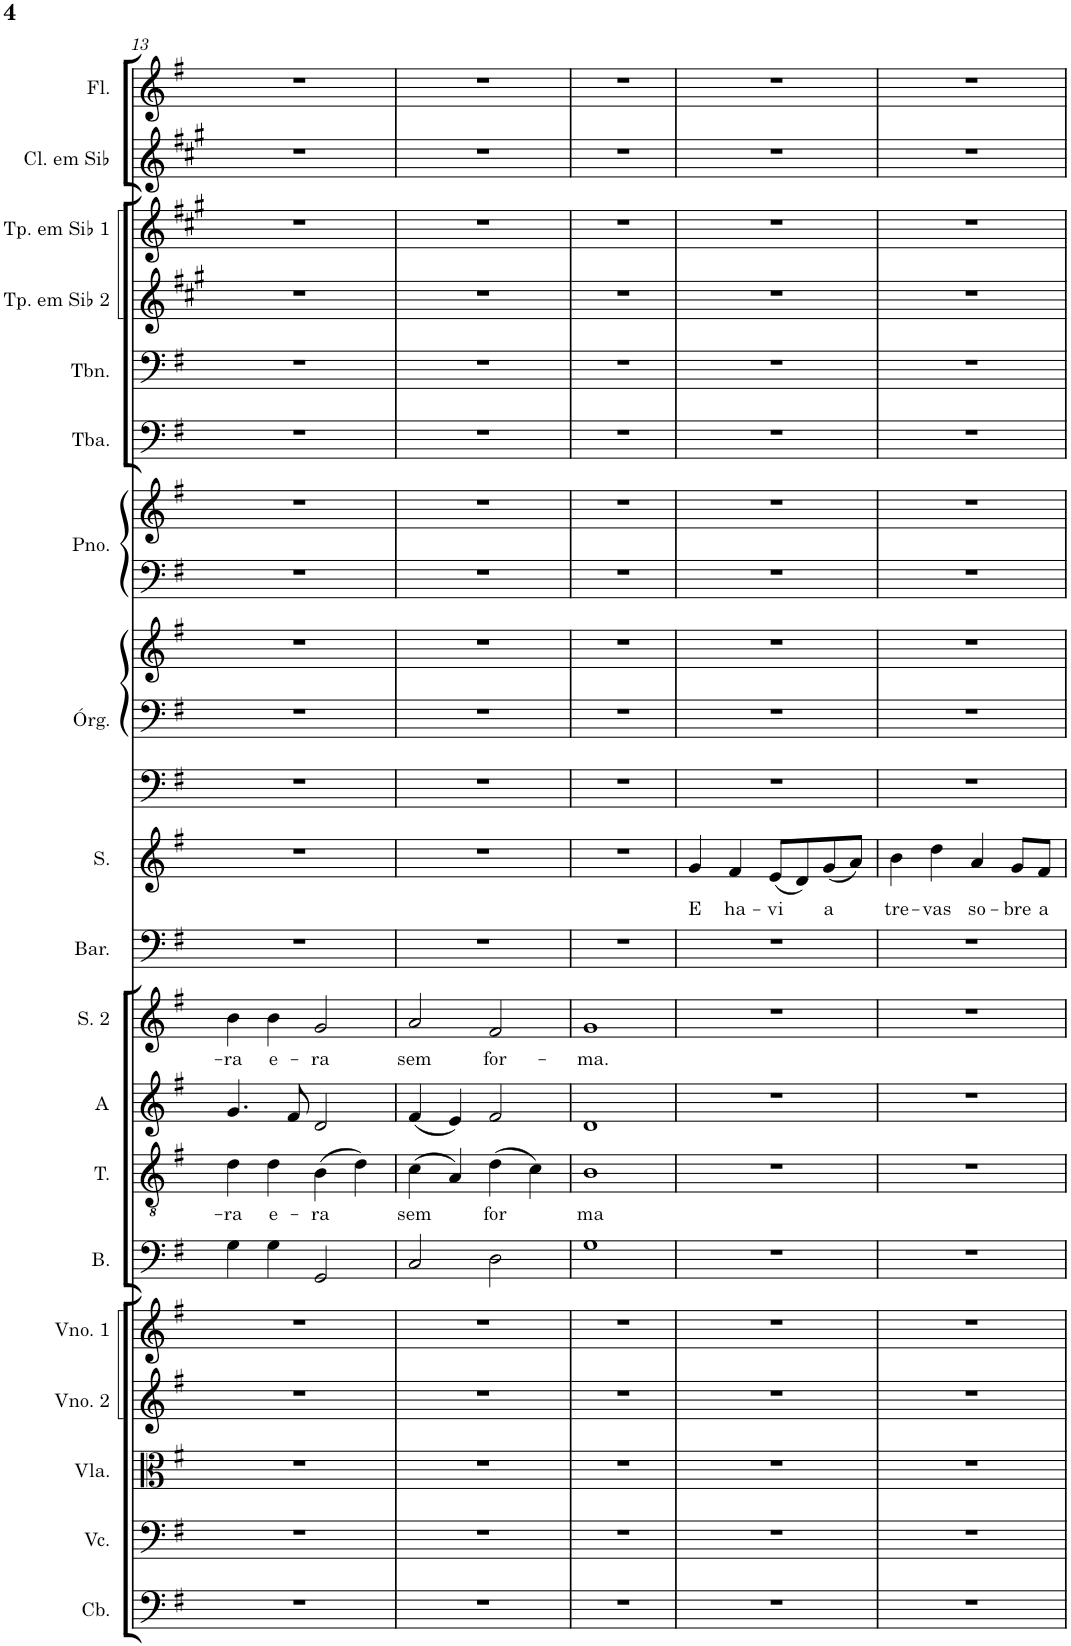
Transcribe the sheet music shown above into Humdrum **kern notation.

**kern	**kern	**kern	**kern	**kern	**kern	**kern	**text	**kern	**kern	**text	**kern	**kern	**text	**kern	**kern	**kern	**kern	**kern	**kern	**kern	**kern	**kern	**kern	**kern
*part19	*part18	*part17	*part16	*part15	*part14	*part13	*part13	*part12	*part11	*part11	*part10	*part9	*part9	*part8	*part8	*part8	*part7	*part7	*part6	*part5	*part4	*part3	*part2	*part1
*staff22	*staff21	*staff20	*staff19	*staff18	*staff17	*staff16	*staff16	*staff15	*staff14	*staff14	*staff13	*staff12	*staff12	*staff11	*staff10	*staff9	*staff8	*staff7	*staff6	*staff5	*staff4	*staff3	*staff2	*staff1
*I"Contrabaixo	*I"Violoncelo	*I"Viola	*I"Violino 2	*I"Violino 1	*I"Baixo	*I"Tenor	*	*I"Alto	*I"Soprano 2	*	*I"Barítono	*I"Soprano	*	*I"Órgão	*	*	*I"Piano	*	*I"Tuba	*I"Trombone	*I"Trompete em Sib 2	*I"Trompete em Sib 1	*I"Clarinete em Sib	*I"Flauta Transversal
*I'Cb.	*I'Vc.	*I'Vla.	*I'Vno. 2	*I'Vno. 1	*I'B.	*I'T.	*	*I'A	*I'S. 2	*	*I'Bar.	*I'S.	*	*I'Órg.	*	*	*I'Pno.	*	*I'Tba.	*I'Tbn.	*I'Tp. em Sib 2	*I'Tp. em Sib 1	*I'Cl. em Sib	*I'Fl.
!!LO:PB:g=z
*clefF4	*clefF4	*clefC3	*clefG2	*clefG2	*clefF4	*clefGv2	*	*clefG2	*clefG2	*	*clefF4	*clefG2	*	*clefF4	*clefF4	*clefG2	*clefF4	*clefG2	*clefF4	*clefF4	*clefG2	*clefG2	*clefG2	*clefG2
*Trd7c12	*	*	*	*	*	*	*	*	*	*	*	*	*	*	*	*	*	*	*	*	*Trd1c2	*Trd1c2	*Trd1c2	*
*k[f#]	*k[f#]	*k[f#]	*k[f#]	*k[f#]	*k[f#]	*k[f#]	*	*k[f#]	*k[f#]	*	*k[f#]	*k[f#]	*	*k[f#]	*k[f#]	*k[f#]	*k[f#]	*k[f#]	*k[f#]	*k[f#]	*k[f#c#g#]	*k[f#c#g#]	*k[f#c#g#]	*k[f#]
*M4/4	*M4/4	*M4/4	*M4/4	*M4/4	*M4/4	*M4/4	*	*M4/4	*M4/4	*	*M4/4	*M4/4	*	*M4/4	*M4/4	*M4/4	*M4/4	*M4/4	*M4/4	*M4/4	*M4/4	*M4/4	*M4/4	*M4/4
=13	=13	=13	=13	=13	=13	=13	=13	=13	=13	=13	=13	=13	=13	=13	=13	=13	=13	=13	=13	=13	=13	=13	=13	=13
!	!	!	!	!	!	!	!LO:LY:b	!	!	!LO:LY:b	!	!	!	!	!	!	!	!	!	!	!	!	!	!
1r	1r	1r	1r	1r	4G\	4d\	-ra	4.g/	4b\	-ra	1r	1r	.	1r	1r	1r	1r	1r	1r	1r	1r	1r	1r	1r
!	!	!	!	!	!	!	!LO:LY:b	!	!	!LO:LY:b	!	!	!	!	!	!	!	!	!	!	!	!	!	!
.	.	.	.	.	4G\	4d\	e-	.	4b\	e-	.	.	.	.	.	.	.	.	.	.	.	.	.	.
.	.	.	.	.	.	.	.	8f#/	.	.	.	.	.	.	.	.	.	.	.	.	.	.	.	.
!	!	!	!	!	!	!	!LO:LY:b	!	!	!LO:LY:b	!	!	!	!	!	!	!	!	!	!	!	!	!	!
.	.	.	.	.	2GG/	(4B\	-ra	2d/	2g/	-ra	.	.	.	.	.	.	.	.	.	.	.	.	.	.
.	.	.	.	.	.	4d\)	.	.	.	.	.	.	.	.	.	.	.	.	.	.	.	.	.	.
=14	=14	=14	=14	=14	=14	=14	=14	=14	=14	=14	=14	=14	=14	=14	=14	=14	=14	=14	=14	=14	=14	=14	=14	=14
!	!	!	!	!	!	!	!LO:LY:b	!	!	!LO:LY:b	!	!	!	!	!	!	!	!	!	!	!	!	!	!
1r	1r	1r	1r	1r	2C/	(4c\	sem	(4f#/	2a/	sem	1r	1r	.	1r	1r	1r	1r	1r	1r	1r	1r	1r	1r	1r
.	.	.	.	.	.	4A/)	.	4e/)	.	.	.	.	.	.	.	.	.	.	.	.	.	.	.	.
!	!	!	!	!	!	!	!LO:LY:b	!	!	!LO:LY:b	!	!	!	!	!	!	!	!	!	!	!	!	!	!
.	.	.	.	.	2D\	(4d\	for	2f#/	2f#/	for-	.	.	.	.	.	.	.	.	.	.	.	.	.	.
.	.	.	.	.	.	4c\)	.	.	.	.	.	.	.	.	.	.	.	.	.	.	.	.	.	.
=15	=15	=15	=15	=15	=15	=15	=15	=15	=15	=15	=15	=15	=15	=15	=15	=15	=15	=15	=15	=15	=15	=15	=15	=15
!	!	!	!	!	!	!	!LO:LY:b	!	!	!LO:LY:b	!	!	!	!	!	!	!	!	!	!	!	!	!	!
1r	1r	1r	1r	1r	1G	1B	ma	1d	1g	-ma.	1r	1r	.	1r	1r	1r	1r	1r	1r	1r	1r	1r	1r	1r
=16	=16	=16	=16	=16	=16	=16	=16	=16	=16	=16	=16	=16	=16	=16	=16	=16	=16	=16	=16	=16	=16	=16	=16	=16
!	!	!	!	!	!	!	!	!	!	!	!	!	!LO:LY:b	!	!	!	!	!	!	!	!	!	!	!
1r	1r	1r	1r	1r	1r	1r	.	1r	1r	.	1r	4g/	E	1r	1r	1r	1r	1r	1r	1r	1r	1r	1r	1r
!	!	!	!	!	!	!	!	!	!	!	!	!	!LO:LY:b	!	!	!	!	!	!	!	!	!	!	!
.	.	.	.	.	.	.	.	.	.	.	.	4f#/	ha-	.	.	.	.	.	.	.	.	.	.	.
!	!	!	!	!	!	!	!	!	!	!	!	!	!LO:LY:b	!	!	!	!	!	!	!	!	!	!	!
.	.	.	.	.	.	.	.	.	.	.	.	(8e/L	-vi	.	.	.	.	.	.	.	.	.	.	.
.	.	.	.	.	.	.	.	.	.	.	.	8d/)	.	.	.	.	.	.	.	.	.	.	.	.
!	!	!	!	!	!	!	!	!	!	!	!	!	!LO:LY:b	!	!	!	!	!	!	!	!	!	!	!
.	.	.	.	.	.	.	.	.	.	.	.	(8g/	a	.	.	.	.	.	.	.	.	.	.	.
.	.	.	.	.	.	.	.	.	.	.	.	8a/J)	.	.	.	.	.	.	.	.	.	.	.	.
=17	=17	=17	=17	=17	=17	=17	=17	=17	=17	=17	=17	=17	=17	=17	=17	=17	=17	=17	=17	=17	=17	=17	=17	=17
!	!	!	!	!	!	!	!	!	!	!	!	!	!LO:LY:b	!	!	!	!	!	!	!	!	!	!	!
1r	1r	1r	1r	1r	1r	1r	.	1r	1r	.	1r	4b\	tre-	1r	1r	1r	1r	1r	1r	1r	1r	1r	1r	1r
!	!	!	!	!	!	!	!	!	!	!	!	!	!LO:LY:b	!	!	!	!	!	!	!	!	!	!	!
.	.	.	.	.	.	.	.	.	.	.	.	4dd\	-vas	.	.	.	.	.	.	.	.	.	.	.
!	!	!	!	!	!	!	!	!	!	!	!	!	!LO:LY:b	!	!	!	!	!	!	!	!	!	!	!
.	.	.	.	.	.	.	.	.	.	.	.	4a/	so-	.	.	.	.	.	.	.	.	.	.	.
!	!	!	!	!	!	!	!	!	!	!	!	!	!LO:LY:b	!	!	!	!	!	!	!	!	!	!	!
.	.	.	.	.	.	.	.	.	.	.	.	8g/L	-bre	.	.	.	.	.	.	.	.	.	.	.
!	!	!	!	!	!	!	!	!	!	!	!	!	!LO:LY:b	!	!	!	!	!	!	!	!	!	!	!
.	.	.	.	.	.	.	.	.	.	.	.	8f#/J	a	.	.	.	.	.	.	.	.	.	.	.
=	=	=	=	=	=	=	=	=	=	=	=	=	=	=	=	=	=	=	=	=	=	=	=	=
*-	*-	*-	*-	*-	*-	*-	*-	*-	*-	*-	*-	*-	*-	*-	*-	*-	*-	*-	*-	*-	*-	*-	*-	*-
